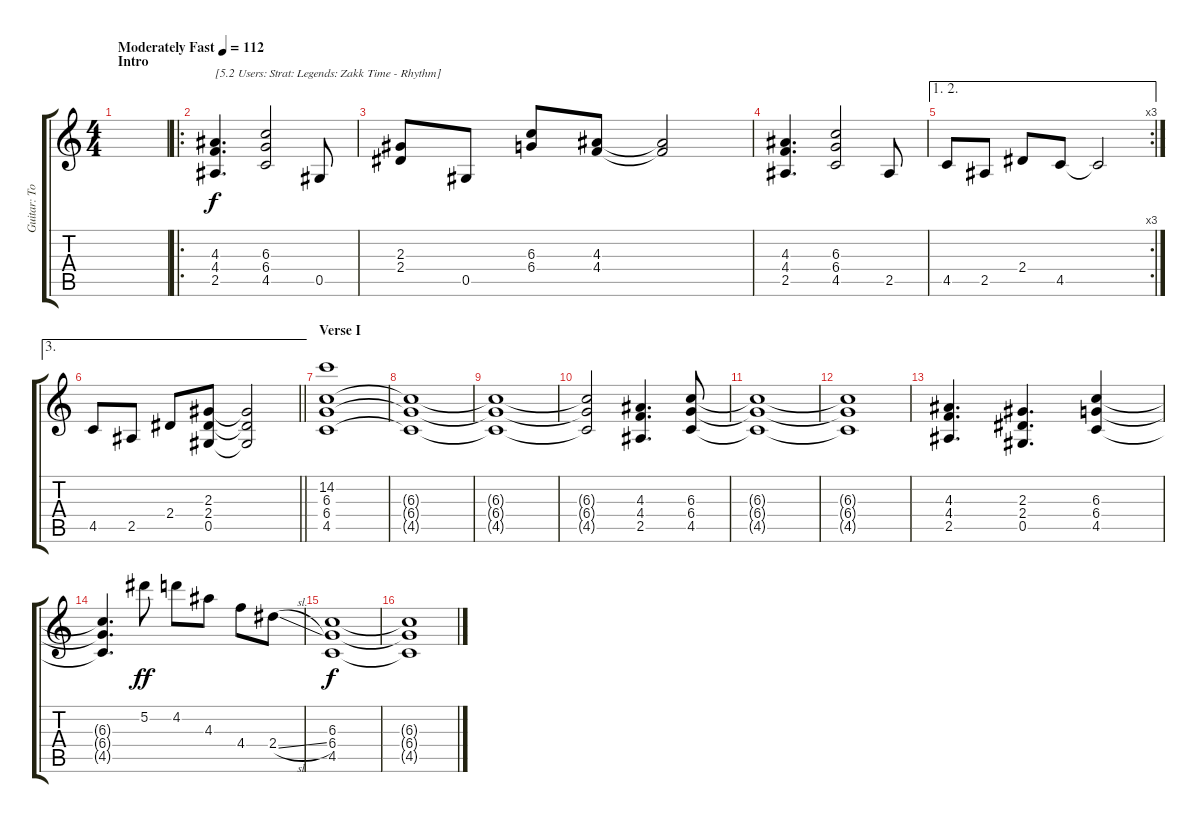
\track ("Guitar: Tony" "Guitar: To") {instrument overdrivenguitar}
\staff {score tabs}
\tuning (Eb4 Bb3 Gb3 Db3 Ab2 Eb2) {hide}
\ts (4 4)
\section ("" "Intro")
\tempo (112 "Moderately Fast")
\clef g2
\ks c
|
\ro
(4.3 4.4 2.5).4{d txt "[5.2 Users: Strat: Legends: Zakk Time - Rhythm]"} (6.3 6.4 4.5).2 0.5.8 |
(2.3 2.4).8 0.5.8 (6.3 6.4).8 (4.3 4.4).8 (4.3{t} 4.4{t}).2 |
(4.3 4.4 2.5).4{d} (6.3 6.4 4.5).2 2.5.8 |
\ae (1 2)
\rc 3
4.5.8 2.5.8 2.4.8 4.5.8 4.5{t}.2 |
\ae 3
\barLineRight lightlight
4.5.8 2.5.8 2.4.8 (2.3 2.4 0.5).8 (2.3{t} 2.4{t} 0.5{t}).2 |
\section ("" "Verse I")
(14.2 6.3 6.4 4.5).1{volume 0} |
(6.3{t} 6.4{t} 4.5{t}).1 |
(6.3{t} 6.4{t} 4.5{t}).1 |
(6.3{t} 6.4{t} 4.5{t}).2 (4.3 4.4 2.5).4{d volume 13} (6.3 6.4 4.5).8{volume 0} |
(6.3{t} 6.4{t} 4.5{t}).1 |
(6.3{t} 6.4{t} 4.5{t}).1 |
(4.3 4.4 2.5).4{d volume 13} (2.3 2.4 0.5).4{d} (6.3 6.4 4.5).4 |
(6.3{t} 6.4{t} 4.5{t}).4{d} 5.2.8{ot 8vb dy ff} 4.2.8{ot 8vb} 4.3.8{ot 8vb} 4.4.8{ot 8vb} 2.4{sl}.8{ot 8vb} |
(6.3 6.4 4.5).1{dy f volume 0} |
(6.3{t} 6.4{t} 4.5{t}).1
